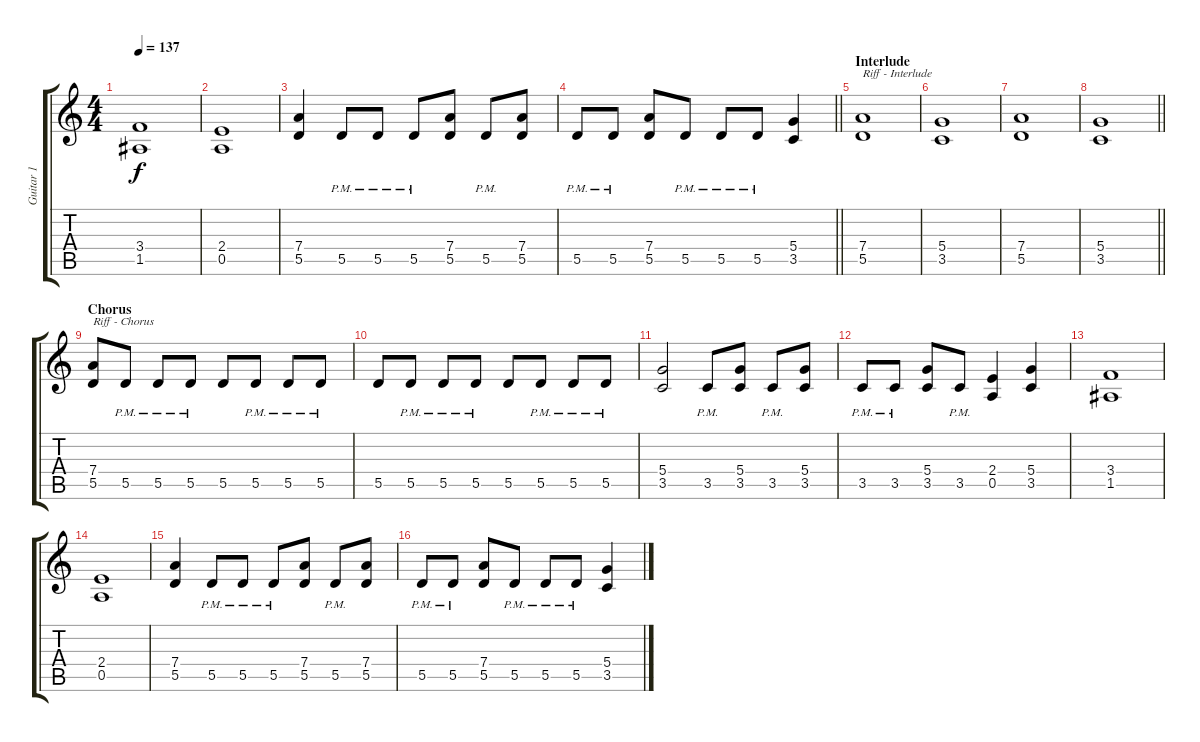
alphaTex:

\track ("Guitar 1" "Guitar 1") {instrument overdrivenguitar}
\staff {score tabs}
\tuning (E4 B3 G3 D3 A2 E2) {hide}
\ts (4 4)
\tempo 137
\clef g2
\ks c
(3.4 1.5).1{dy f} |
(2.4 0.5).1 |
(7.4 5.5).4 5.5{pm}.8 5.5{pm}.8 5.5{pm}.8 (7.4 5.5).8 5.5{pm}.8 (7.4 5.5).8 |
\barLineRight lightlight
5.5{pm}.8 5.5{pm}.8 (7.4 5.5).8 5.5{pm}.8 5.5{pm}.8 5.5{pm}.8 (5.4 3.5).4 |
\section ("" "Interlude")
(7.4 5.5).1{txt "Riff - Interlude"} |
(5.4 3.5).1 |
(7.4 5.5).1 |
\barLineRight lightlight
(5.4 3.5).1 |
\section ("" "Chorus")
(7.4 5.5).8{txt "Riff - Chorus"} 5.5{pm}.8 5.5{pm}.8 5.5{pm}.8 5.5.8 5.5{pm}.8 5.5{pm}.8 5.5{pm}.8 |
5.5.8 5.5{pm}.8 5.5{pm}.8 5.5{pm}.8 5.5.8 5.5{pm}.8 5.5{pm}.8 5.5{pm}.8 |
(5.4 3.5).2 3.5{pm}.8 (5.4 3.5).8 3.5{pm}.8 (5.4 3.5).8 |
3.5{pm}.8 3.5{pm}.8 (5.4 3.5).8 3.5{pm}.8 (2.4 0.5).4 (5.4 3.5).4 |
(3.4 1.5).1 |
(2.4 0.5).1 |
(7.4 5.5).4 5.5{pm}.8 5.5{pm}.8 5.5{pm}.8 (7.4 5.5).8 5.5{pm}.8 (7.4 5.5).8 |
5.5{pm}.8 5.5{pm}.8 (7.4 5.5).8 5.5{pm}.8 5.5{pm}.8 5.5{pm}.8 (5.4 3.5).4
